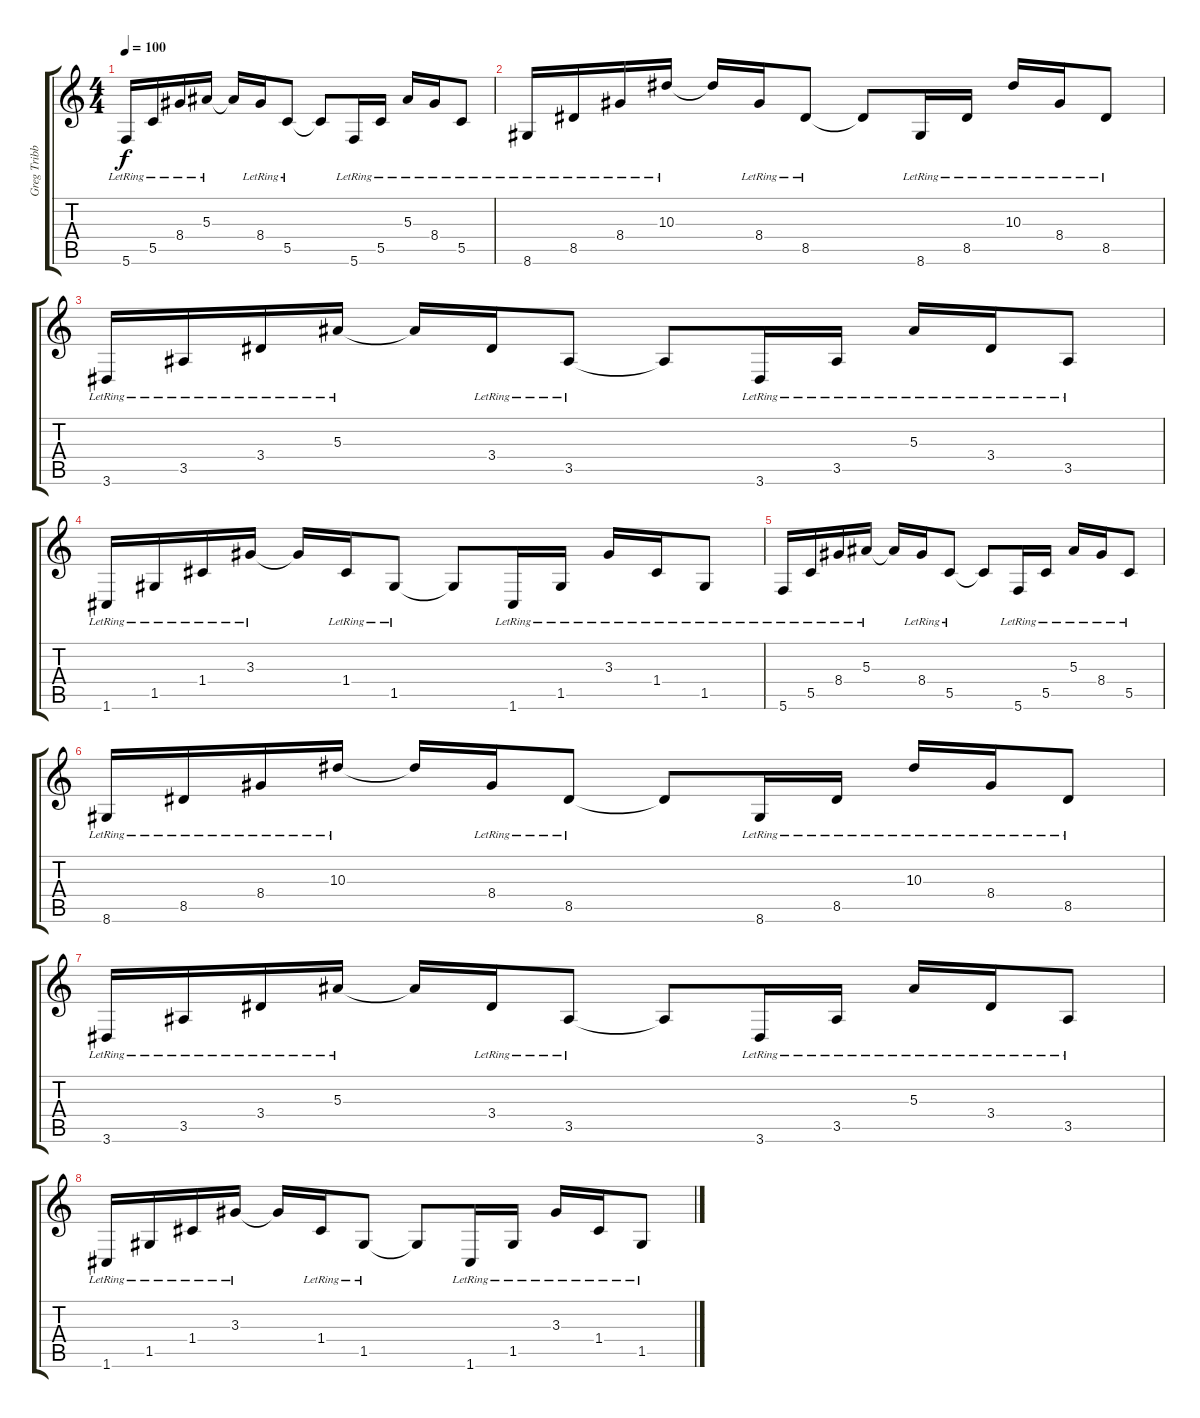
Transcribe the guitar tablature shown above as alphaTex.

\track ("Greg Tribbett" "Greg Tribb") {instrument distortionguitar}
\staff {score tabs}
\tuning (D4 A3 F3 C3 G2 C2) {hide}
\ts (4 4)
\tempo 100
\clef g2
\ks c
5.6{lr}.16{dy f instrument electricguitarclean} 5.5{lr}.16 8.4{lr}.16 5.3{lr}.16 5.3{t}.16 8.4{lr}.16 5.5{lr}.8 5.5{t}.8 5.6{lr}.16 5.5{lr}.16 5.3{lr}.16 8.4{lr}.16 5.5{lr}.8 |
8.6{lr}.16 8.5{lr}.16 8.4{lr}.16 10.3{lr}.16 10.3{t}.16 8.4{lr}.16 8.5{lr}.8 8.5{t}.8 8.6{lr}.16 8.5{lr}.16 10.3{lr}.16 8.4{lr}.16 8.5{lr}.8 |
3.6{lr}.16 3.5{lr}.16 3.4{lr}.16 5.3{lr}.16 5.3{t}.16 3.4{lr}.16 3.5{lr}.8 3.5{t}.8 3.6{lr}.16 3.5{lr}.16 5.3{lr}.16 3.4{lr}.16 3.5{lr}.8 |
1.6{lr}.16 1.5{lr}.16 1.4{lr}.16 3.3{lr}.16 3.3{t}.16 1.4{lr}.16 1.5{lr}.8 1.5{t}.8 1.6{lr}.16 1.5{lr}.16 3.3{lr}.16 1.4{lr}.16 1.5{lr}.8 |
5.6{lr}.16{instrument electricguitarclean} 5.5{lr}.16 8.4{lr}.16 5.3{lr}.16 5.3{t}.16 8.4{lr}.16 5.5{lr}.8 5.5{t}.8 5.6{lr}.16 5.5{lr}.16 5.3{lr}.16 8.4{lr}.16 5.5{lr}.8 |
8.6{lr}.16 8.5{lr}.16 8.4{lr}.16 10.3{lr}.16 10.3{t}.16 8.4{lr}.16 8.5{lr}.8 8.5{t}.8 8.6{lr}.16 8.5{lr}.16 10.3{lr}.16 8.4{lr}.16 8.5{lr}.8 |
3.6{lr}.16 3.5{lr}.16 3.4{lr}.16 5.3{lr}.16 5.3{t}.16 3.4{lr}.16 3.5{lr}.8 3.5{t}.8 3.6{lr}.16 3.5{lr}.16 5.3{lr}.16 3.4{lr}.16 3.5{lr}.8 |
1.6{lr}.16 1.5{lr}.16 1.4{lr}.16 3.3{lr}.16 3.3{t}.16 1.4{lr}.16 1.5{lr}.8 1.5{t}.8 1.6{lr}.16 1.5{lr}.16 3.3{lr}.16 1.4{lr}.16 1.5{lr}.8
